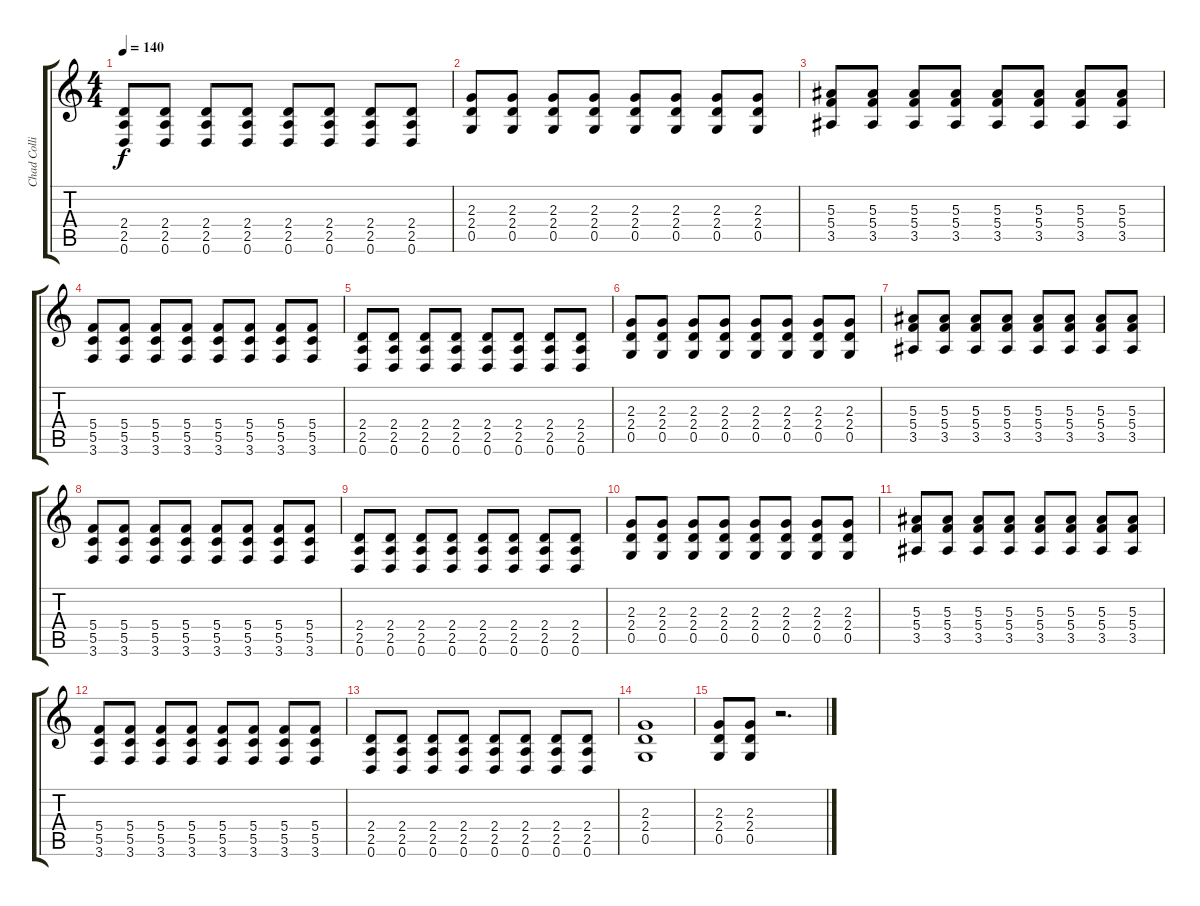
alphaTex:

\track ("Chad Collins" "Chad Colli") {instrument distortionguitar}
\staff {score tabs}
\tuning (D4 A3 F3 C3 G2 D2) {hide}
\ts (4 4)
\tempo 140
\clef g2
\ks c
(2.4 2.5 0.6).8{dy f} (2.4 2.5 0.6).8 (2.4 2.5 0.6).8 (2.4 2.5 0.6).8 (2.4 2.5 0.6).8 (2.4 2.5 0.6).8 (2.4 2.5 0.6).8 (2.4 2.5 0.6).8 |
(2.3 2.4 0.5).8 (2.3 2.4 0.5).8 (2.3 2.4 0.5).8 (2.3 2.4 0.5).8 (2.3 2.4 0.5).8 (2.3 2.4 0.5).8 (2.3 2.4 0.5).8 (2.3 2.4 0.5).8 |
(5.3 5.4 3.5).8 (5.3 5.4 3.5).8 (5.3 5.4 3.5).8 (5.3 5.4 3.5).8 (5.3 5.4 3.5).8 (5.3 5.4 3.5).8 (5.3 5.4 3.5).8 (5.3 5.4 3.5).8 |
(5.4 5.5 3.6).8 (5.4 5.5 3.6).8 (5.4 5.5 3.6).8 (5.4 5.5 3.6).8 (5.4 5.5 3.6).8 (5.4 5.5 3.6).8 (5.4 5.5 3.6).8 (5.4 5.5 3.6).8 |
(2.4 2.5 0.6).8 (2.4 2.5 0.6).8 (2.4 2.5 0.6).8 (2.4 2.5 0.6).8 (2.4 2.5 0.6).8 (2.4 2.5 0.6).8 (2.4 2.5 0.6).8 (2.4 2.5 0.6).8 |
(2.3 2.4 0.5).8 (2.3 2.4 0.5).8 (2.3 2.4 0.5).8 (2.3 2.4 0.5).8 (2.3 2.4 0.5).8 (2.3 2.4 0.5).8 (2.3 2.4 0.5).8 (2.3 2.4 0.5).8 |
(5.3 5.4 3.5).8 (5.3 5.4 3.5).8 (5.3 5.4 3.5).8 (5.3 5.4 3.5).8 (5.3 5.4 3.5).8 (5.3 5.4 3.5).8 (5.3 5.4 3.5).8 (5.3 5.4 3.5).8 |
(5.4 5.5 3.6).8 (5.4 5.5 3.6).8 (5.4 5.5 3.6).8 (5.4 5.5 3.6).8 (5.4 5.5 3.6).8 (5.4 5.5 3.6).8 (5.4 5.5 3.6).8 (5.4 5.5 3.6).8 |
(2.4 2.5 0.6).8 (2.4 2.5 0.6).8 (2.4 2.5 0.6).8 (2.4 2.5 0.6).8 (2.4 2.5 0.6).8 (2.4 2.5 0.6).8 (2.4 2.5 0.6).8 (2.4 2.5 0.6).8 |
(2.3 2.4 0.5).8 (2.3 2.4 0.5).8 (2.3 2.4 0.5).8 (2.3 2.4 0.5).8 (2.3 2.4 0.5).8 (2.3 2.4 0.5).8 (2.3 2.4 0.5).8 (2.3 2.4 0.5).8 |
(5.3 5.4 3.5).8 (5.3 5.4 3.5).8 (5.3 5.4 3.5).8 (5.3 5.4 3.5).8 (5.3 5.4 3.5).8 (5.3 5.4 3.5).8 (5.3 5.4 3.5).8 (5.3 5.4 3.5).8 |
(5.4 5.5 3.6).8 (5.4 5.5 3.6).8 (5.4 5.5 3.6).8 (5.4 5.5 3.6).8 (5.4 5.5 3.6).8 (5.4 5.5 3.6).8 (5.4 5.5 3.6).8 (5.4 5.5 3.6).8 |
(2.4 2.5 0.6).8 (2.4 2.5 0.6).8 (2.4 2.5 0.6).8 (2.4 2.5 0.6).8 (2.4 2.5 0.6).8 (2.4 2.5 0.6).8 (2.4 2.5 0.6).8 (2.4 2.5 0.6).8 |
(2.3 2.4 0.5).1 |
(2.3 2.4 0.5).8 (2.3 2.4 0.5).8 r.2{d}
